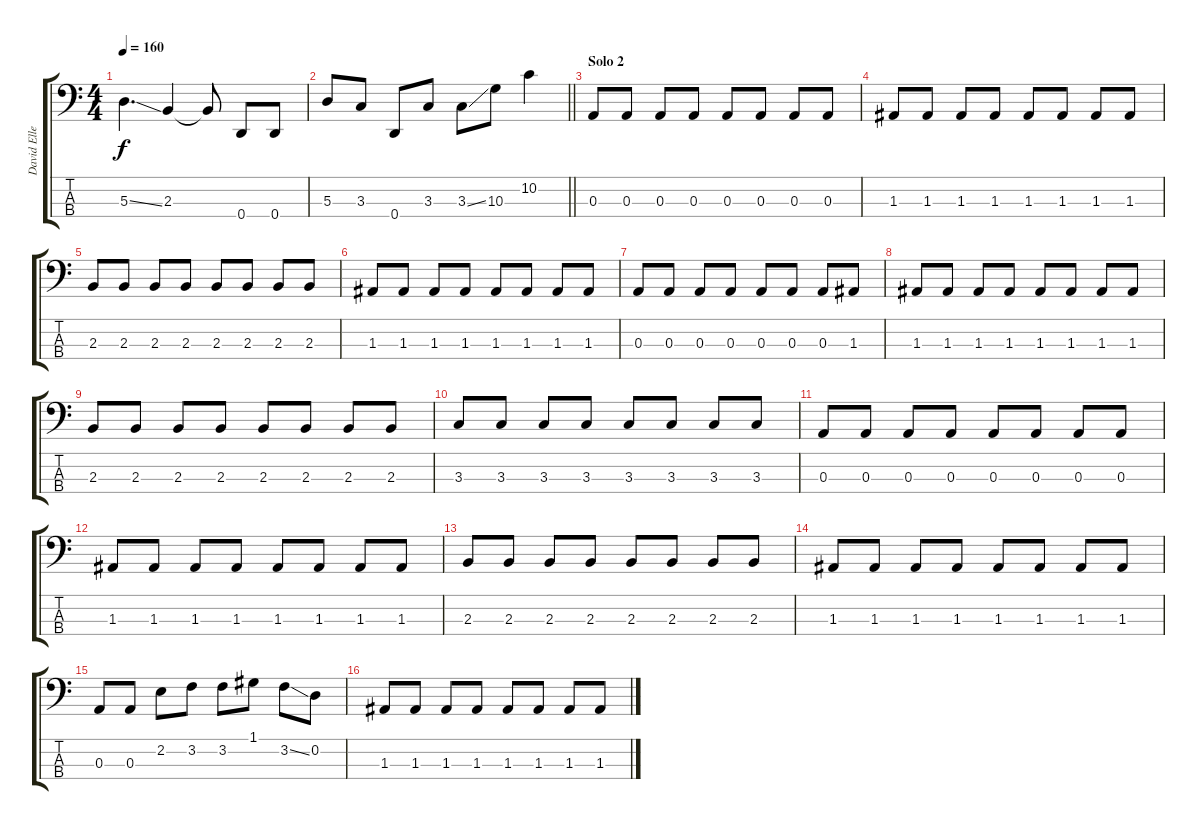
\track ("David Ellefson" "David Elle") {instrument electricbasspick}
\staff {score tabs}
\tuning (G2 D2 A1 D1) {hide}
\ts (4 4)
\tempo 160
\clef f4
\ks c
5.3{ss}.4{d dy f} 2.3.4 2.3{t}.8 0.4.8 0.4.8 |
\barLineRight lightlight
5.3.8 3.3.8 0.4.8 3.3.8 3.3{ss}.8 10.3.8 10.2.4 |
\section ("" "Solo 2")
0.3.8 0.3.8 0.3.8 0.3.8 0.3.8 0.3.8 0.3.8 0.3.8 |
1.3.8 1.3.8 1.3.8 1.3.8 1.3.8 1.3.8 1.3.8 1.3.8 |
2.3.8 2.3.8 2.3.8 2.3.8 2.3.8 2.3.8 2.3.8 2.3.8 |
1.3.8 1.3.8 1.3.8 1.3.8 1.3.8 1.3.8 1.3.8 1.3.8 |
0.3.8 0.3.8 0.3.8 0.3.8 0.3.8 0.3.8 0.3.8 1.3.8 |
1.3.8 1.3.8 1.3.8 1.3.8 1.3.8 1.3.8 1.3.8 1.3.8 |
2.3.8 2.3.8 2.3.8 2.3.8 2.3.8 2.3.8 2.3.8 2.3.8 |
3.3.8 3.3.8 3.3.8 3.3.8 3.3.8 3.3.8 3.3.8 3.3.8 |
0.3.8 0.3.8 0.3.8 0.3.8 0.3.8 0.3.8 0.3.8 0.3.8 |
1.3.8 1.3.8 1.3.8 1.3.8 1.3.8 1.3.8 1.3.8 1.3.8 |
2.3.8 2.3.8 2.3.8 2.3.8 2.3.8 2.3.8 2.3.8 2.3.8 |
1.3.8 1.3.8 1.3.8 1.3.8 1.3.8 1.3.8 1.3.8 1.3.8 |
0.3.8 0.3.8 2.2.8 3.2.8 3.2.8 1.1.8 3.2{ss}.8 0.2.8 |
1.3.8 1.3.8 1.3.8 1.3.8 1.3.8 1.3.8 1.3.8 1.3.8
